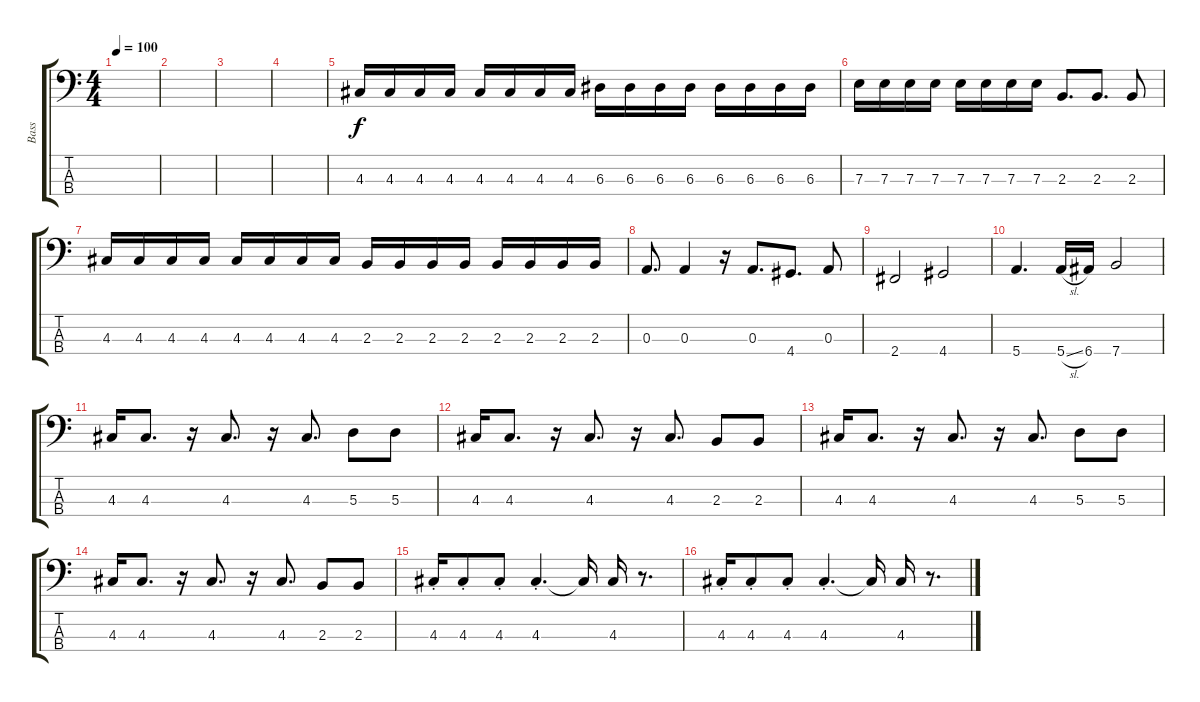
\track ("Bass" "Bass") {instrument electricbassfinger}
\staff {score tabs}
\tuning (G2 D2 A1 E1) {hide}
\ts (4 4)
\tempo 100
\clef f4
\ks c
|
|
|
|
4.3.16 4.3.16 4.3.16 4.3.16 4.3.16 4.3.16 4.3.16 4.3.16 6.3.16 6.3.16 6.3.16 6.3.16 6.3.16 6.3.16 6.3.16 6.3.16 |
7.3.16 7.3.16 7.3.16 7.3.16 7.3.16 7.3.16 7.3.16 7.3.16 2.3.8{d} 2.3.8{d} 2.3.8 |
4.3.16 4.3.16 4.3.16 4.3.16 4.3.16 4.3.16 4.3.16 4.3.16 2.3.16 2.3.16 2.3.16 2.3.16 2.3.16 2.3.16 2.3.16 2.3.16 |
0.3.8{d} 0.3.4 r.16 0.3.8{d} 4.4.8{d} 0.3.8 |
2.4.2 4.4.2 |
5.4.4{d} 5.4{sl}.16 6.4.16 7.4.2 |
4.3.16 4.3.8{d} r.16 4.3.8{d} r.16 4.3.8{d} 5.3.8 5.3.8 |
4.3.16 4.3.8{d} r.16 4.3.8{d} r.16 4.3.8{d} 2.3.8 2.3.8 |
4.3.16 4.3.8{d} r.16 4.3.8{d} r.16 4.3.8{d} 5.3.8 5.3.8 |
4.3.16 4.3.8{d} r.16 4.3.8{d} r.16 4.3.8{d} 2.3.8 2.3.8 |
4.3{st}.16{volume 16} 4.3{st}.8 4.3{st}.8 4.3{st}.4{d} 4.3{t}.16 4.3.16 r.8{d} |
4.3{st}.16 4.3{st}.8 4.3{st}.8 4.3{st}.4{d} 4.3{t}.16 4.3.16 r.8{d}
